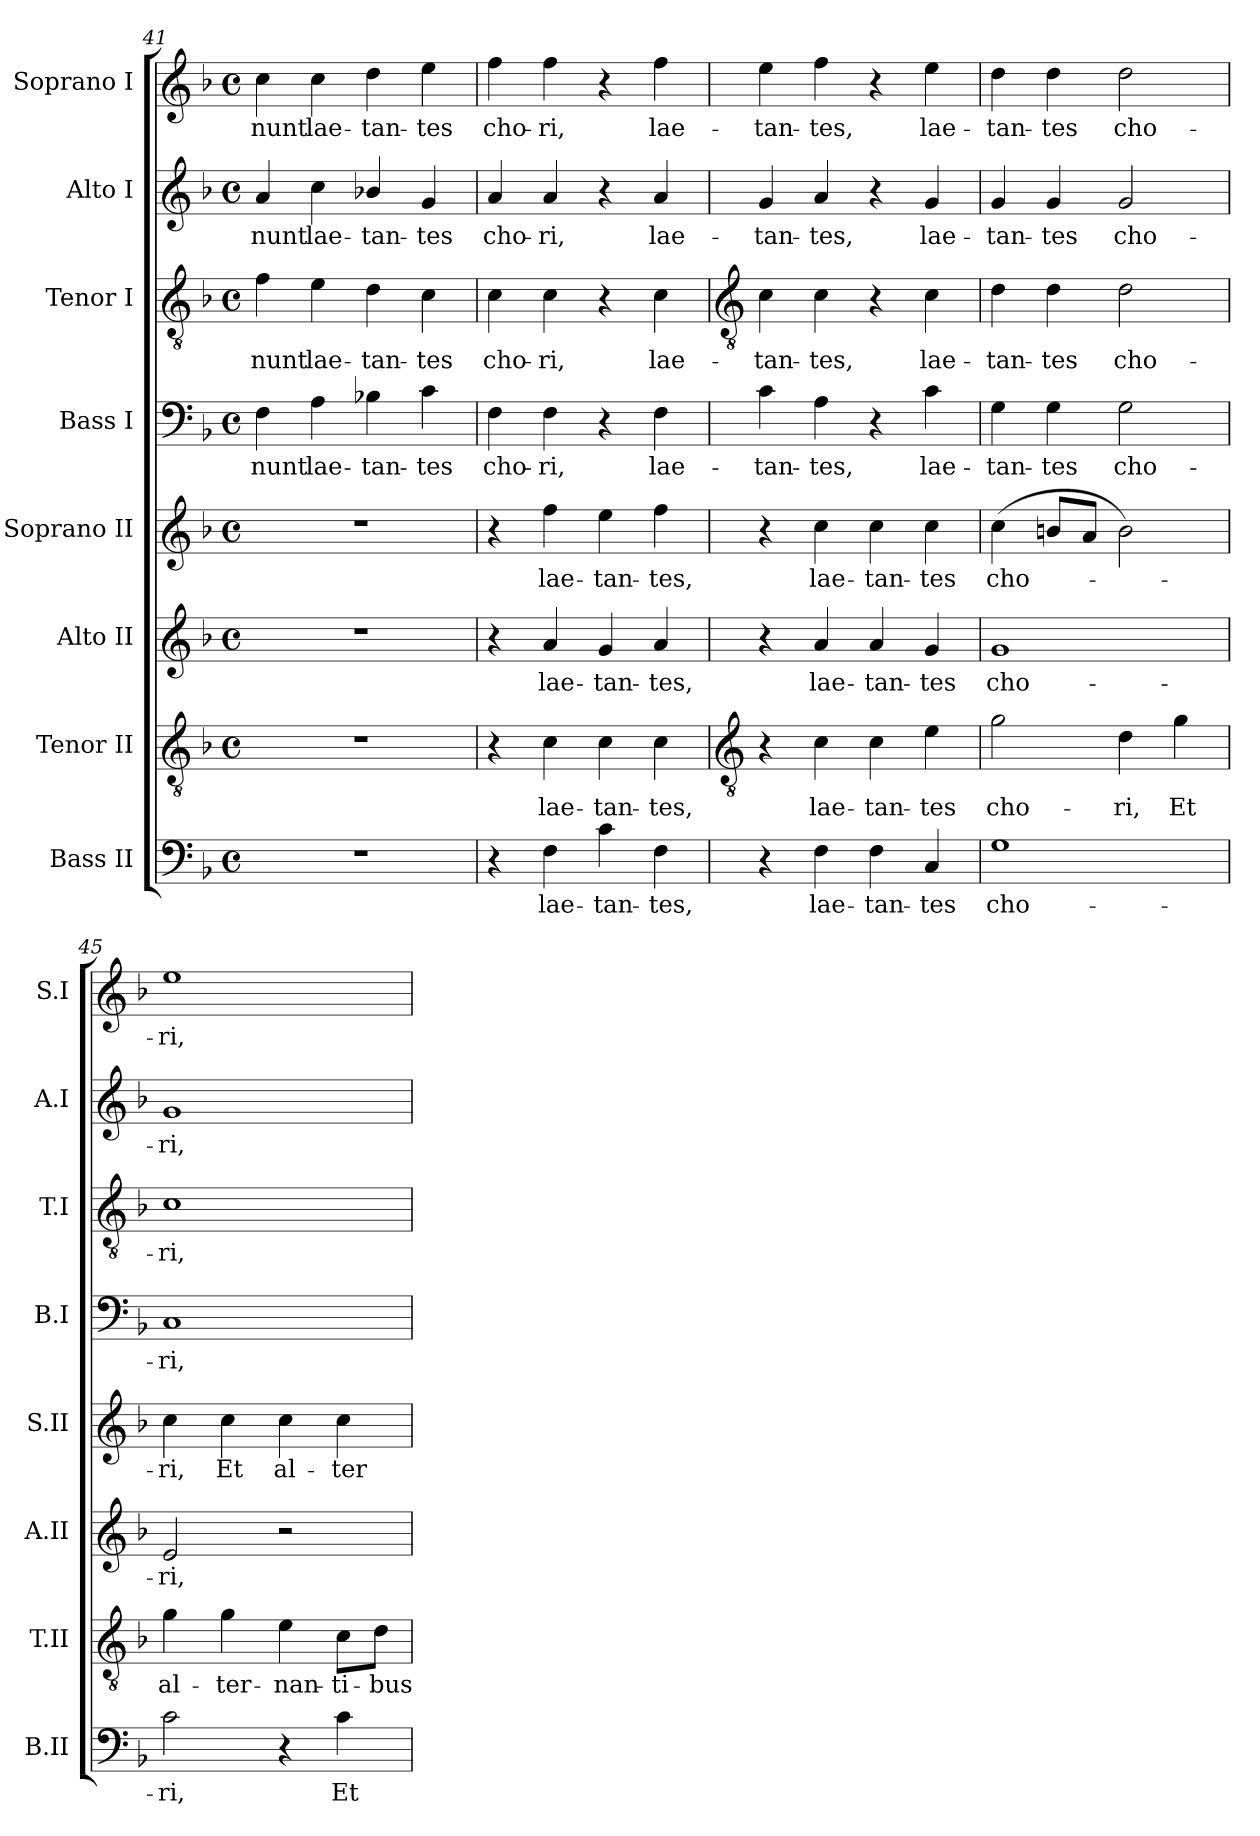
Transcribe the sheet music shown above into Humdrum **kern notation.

**kern	**text	**kern	**text	**kern	**text	**kern	**text	**kern	**text	**kern	**text	**kern	**text	**kern	**text
*part8	*part8	*part7	*part7	*part6	*part6	*part5	*part5	*part4	*part4	*part3	*part3	*part2	*part2	*part1	*part1
*staff8	*staff8	*staff7	*staff7	*staff6	*staff6	*staff5	*staff5	*staff4	*staff4	*staff3	*staff3	*staff2	*staff2	*staff1	*staff1
*I"Bass II	*	*I"Tenor II	*	*I"Alto II	*	*I"Soprano II	*	*I"Bass I	*	*I"Tenor I	*	*I"Alto I	*	*I"Soprano I	*
*I'B.II	*	*I'T.II	*	*I'A.II	*	*I'S.II	*	*I'B.I	*	*I'T.I	*	*I'A.I	*	*I'S.I	*
*clefF4	*	*clefGv2	*	*clefG2	*	*clefG2	*	*clefF4	*	*clefGv2	*	*clefG2	*	*clefG2	*
*k[b-]	*	*k[b-]	*	*k[b-]	*	*k[b-]	*	*k[b-]	*	*k[b-]	*	*k[b-]	*	*k[b-]	*
*F:	*	*F:	*	*F:	*	*F:	*	*F:	*	*F:	*	*F:	*	*F:	*
*M4/4	*	*M4/4	*	*M4/4	*	*M4/4	*	*M4/4	*	*M4/4	*	*M4/4	*	*M4/4	*
*met(c)	*	*met(c)	*	*met(c)	*	*met(c)	*	*met(c)	*	*met(c)	*	*met(c)	*	*met(c)	*
=41	=41	=41	=41	=41	=41	=41	=41	=41	=41	=41	=41	=41	=41	=41	=41
!	!	!	!	!	!	!	!	!	!LO:LY:b	!	!LO:LY:b	!	!LO:LY:b	!	!LO:LY:b
1r	.	1r	.	1r	.	1r	.	4F	-nunt	4f	-nunt	4a	-nunt	4cc	-nunt
!	!	!	!	!	!	!	!	!	!LO:LY:b	!	!LO:LY:b	!	!LO:LY:b	!	!LO:LY:b
.	.	.	.	.	.	.	.	4A	lae-	4e	lae-	4cc	lae-	4cc	lae-
!	!	!	!	!	!	!	!	!	!LO:LY:b	!	!LO:LY:b	!	!LO:LY:b	!	!LO:LY:b
.	.	.	.	.	.	.	.	4B-X	-tan-	4d	-tan-	4b-X/	-tan-	4dd	-tan-
!	!	!	!	!	!	!	!	!	!LO:LY:b	!	!LO:LY:b	!	!LO:LY:b	!	!LO:LY:b
.	.	.	.	.	.	.	.	4c	-tes	4c	-tes	4g	-tes	4ee	-tes
=42	=42	=42	=42	=42	=42	=42	=42	=42	=42	=42	=42	=42	=42	=42	=42
!	!	!	!	!	!	!	!	!	!LO:LY:b	!	!LO:LY:b	!	!LO:LY:b	!	!LO:LY:b
4r	.	4r	.	4r	.	4r	.	4F	cho-	4c	cho-	4a	cho-	4ff	cho-
!	!LO:LY:b	!	!LO:LY:b	!	!LO:LY:b	!	!LO:LY:b	!	!LO:LY:b	!	!LO:LY:b	!	!LO:LY:b	!	!LO:LY:b
4F	lae-	4c	lae-	4a	lae-	4ff	lae-	4F	-ri,	4c	-ri,	4a	-ri,	4ff	-ri,
!	!LO:LY:b	!	!LO:LY:b	!	!LO:LY:b	!	!LO:LY:b	!	!	!	!	!	!	!	!
4c	-tan-	4c	-tan-	4g	-tan-	4ee	-tan-	4r	.	4r	.	4r	.	4r	.
!	!LO:LY:b	!	!LO:LY:b	!	!LO:LY:b	!	!LO:LY:b	!	!LO:LY:b	!	!LO:LY:b	!	!LO:LY:b	!	!LO:LY:b
4F	-tes,	4c	-tes,	4a	-tes,	4ff	-tes,	4F	lae-	4c	lae-	4a	lae-	4ff	lae-
!!LO:LB:g=z
=43	=43	=43	=43	=43	=43	=43	=43	=43	=43	=43	=43	=43	=43	=43	=43
*	*	*clefGv2	*	*	*	*	*	*	*	*clefGv2	*	*	*	*	*
!	!	!	!	!	!	!	!	!	!LO:LY:b	!	!LO:LY:b	!	!LO:LY:b	!	!LO:LY:b
4r	.	4r	.	4r	.	4r	.	4c	-tan-	4c	-tan-	4g	-tan-	4ee	-tan-
!	!LO:LY:b	!	!LO:LY:b	!	!LO:LY:b	!	!LO:LY:b	!	!LO:LY:b	!	!LO:LY:b	!	!LO:LY:b	!	!LO:LY:b
4F	lae-	4c	lae-	4a	lae-	4cc	lae-	4A	-tes,	4c	-tes,	4a	-tes,	4ff	-tes,
!	!LO:LY:b	!	!LO:LY:b	!	!LO:LY:b	!	!LO:LY:b	!	!	!	!	!	!	!	!
4F	-tan-	4c	-tan-	4a	-tan-	4cc	-tan-	4r	.	4r	.	4r	.	4r	.
!	!LO:LY:b	!	!LO:LY:b	!	!LO:LY:b	!	!LO:LY:b	!	!LO:LY:b	!	!LO:LY:b	!	!LO:LY:b	!	!LO:LY:b
4C	-tes	4e	-tes	4g	-tes	4cc	-tes	4c	lae-	4c	lae-	4g	lae-	4ee	lae-
=44	=44	=44	=44	=44	=44	=44	=44	=44	=44	=44	=44	=44	=44	=44	=44
!	!LO:LY:b	!	!LO:LY:b	!	!LO:LY:b	!	!LO:LY:b	!	!LO:LY:b	!	!LO:LY:b	!	!LO:LY:b	!	!LO:LY:b
1G	cho-	2g	cho-	1g	cho-	(<4cc	cho-	4G	-tan-	4d	-tan-	4g	-tan-	4dd	-tan-
!	!	!	!	!	!	!	!	!	!LO:LY:b	!	!LO:LY:b	!	!LO:LY:b	!	!LO:LY:b
.	.	.	.	.	.	8bnL	.	4G	-tes	4d	-tes	4g	-tes	4dd	-tes
.	.	.	.	.	.	8aJ	.	.	.	.	.	.	.	.	.
!	!	!	!LO:LY:b	!	!	!	!	!	!LO:LY:b	!	!LO:LY:b	!	!LO:LY:b	!	!LO:LY:b
.	.	4d	-ri,	.	.	2b)	.	2G	cho-	2d	cho-	2g	cho-	2dd	cho-
!	!	!	!LO:LY:b	!	!	!	!	!	!	!	!	!	!	!	!
.	.	4g	Et	.	.	.	.	.	.	.	.	.	.	.	.
=45	=45	=45	=45	=45	=45	=45	=45	=45	=45	=45	=45	=45	=45	=45	=45
!	!LO:LY:b	!	!LO:LY:b	!	!LO:LY:b	!	!LO:LY:b	!	!LO:LY:b	!	!LO:LY:b	!	!LO:LY:b	!	!LO:LY:b
2c	-ri,	4g	al-	2e	-ri,	4cc	ri,	1C	-ri,	1c	-ri,	1g	-ri,	1ee	-ri,
!	!	!	!LO:LY:b	!	!	!	!LO:LY:b	!	!	!	!	!	!	!	!
.	.	4g	-ter-	.	.	4cc	Et	.	.	.	.	.	.	.	.
!	!	!	!LO:LY:b	!	!	!	!LO:LY:b	!	!	!	!	!	!	!	!
4r	.	4e	-nan-	2r	.	4cc	al-	.	.	.	.	.	.	.	.
!	!LO:LY:b	!	!LO:LY:b	!	!	!	!LO:LY:b	!	!	!	!	!	!	!	!
4c	Et	8c\L	-ti-	.	.	4cc	-ter-	.	.	.	.	.	.	.	.
!	!	!	!LO:LY:b	!	!	!	!	!	!	!	!	!	!	!	!
.	.	8d\J	-bus	.	.	.	.	.	.	.	.	.	.	.	.
=	=	=	=	=	=	=	=	=	=	=	=	=	=	=	=
*-	*-	*-	*-	*-	*-	*-	*-	*-	*-	*-	*-	*-	*-	*-	*-
